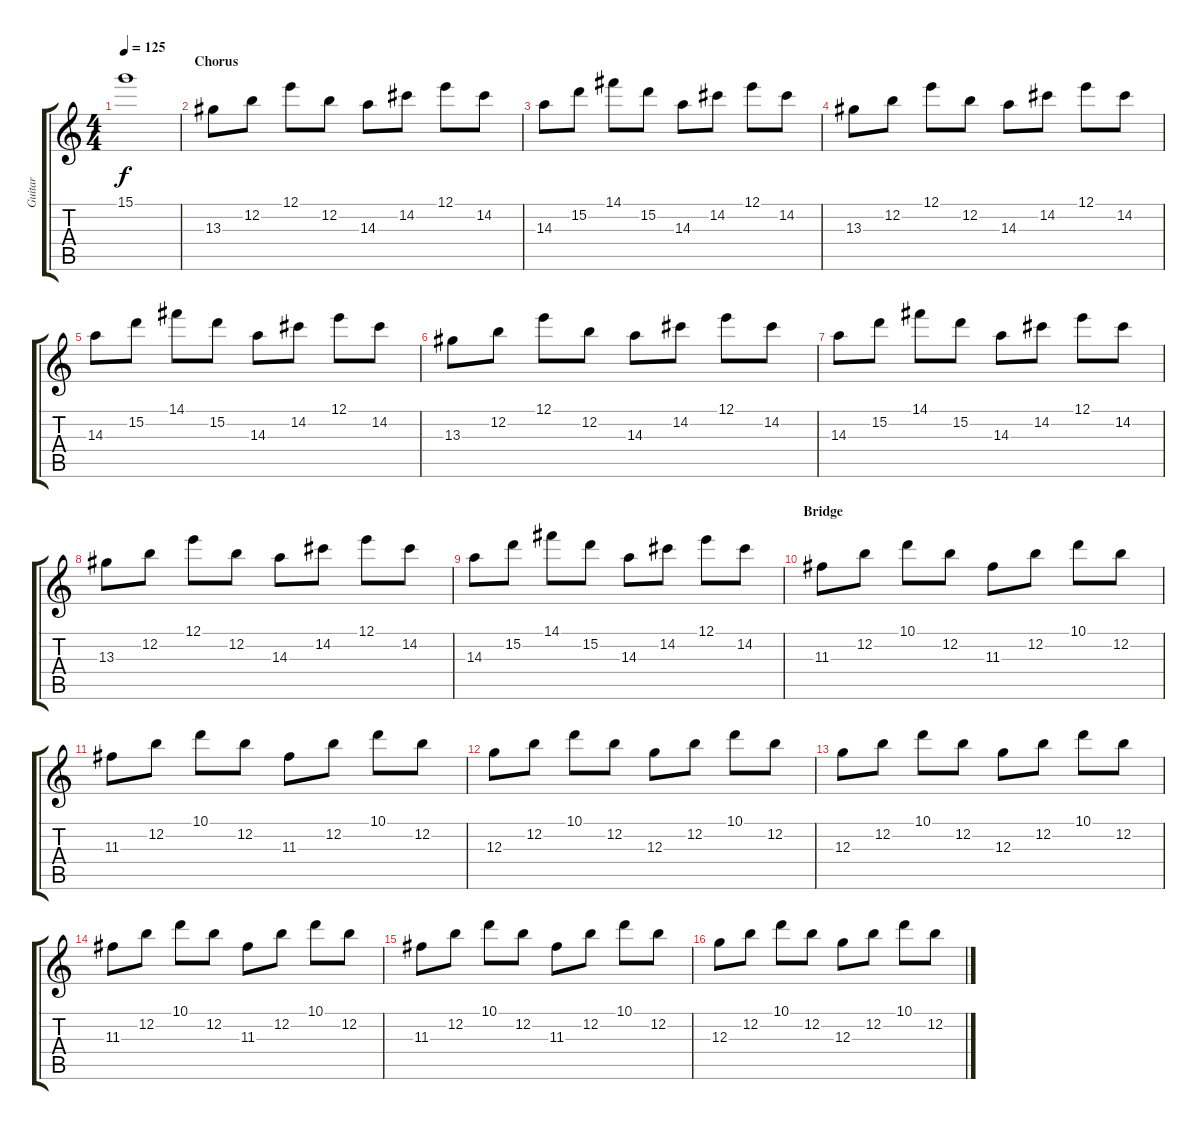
\track ("Guitar" "Guitar") {instrument electricguitarjazz}
\staff {score tabs}
\tuning (E4 B3 G3 D3 A2 E2) {hide}
\ts (4 4)
\tempo 125
\clef g2
\ks c
15.1.1{dy f} |
\section ("" "Chorus")
13.3.8 12.2.8 12.1.8 12.2.8 14.3.8 14.2.8 12.1.8 14.2.8 |
14.3.8 15.2.8 14.1.8 15.2.8 14.3.8 14.2.8 12.1.8 14.2.8 |
13.3.8 12.2.8 12.1.8 12.2.8 14.3.8 14.2.8 12.1.8 14.2.8 |
14.3.8 15.2.8 14.1.8 15.2.8 14.3.8 14.2.8 12.1.8 14.2.8 |
13.3.8 12.2.8 12.1.8 12.2.8 14.3.8 14.2.8 12.1.8 14.2.8 |
14.3.8 15.2.8 14.1.8 15.2.8 14.3.8 14.2.8 12.1.8 14.2.8 |
13.3.8 12.2.8 12.1.8 12.2.8 14.3.8 14.2.8 12.1.8 14.2.8 |
14.3.8 15.2.8 14.1.8 15.2.8 14.3.8 14.2.8 12.1.8 14.2.8 |
\section ("" "Bridge")
11.3.8 12.2.8 10.1.8 12.2.8 11.3.8 12.2.8 10.1.8 12.2.8 |
11.3.8 12.2.8 10.1.8 12.2.8 11.3.8 12.2.8 10.1.8 12.2.8 |
12.3.8 12.2.8 10.1.8 12.2.8 12.3.8 12.2.8 10.1.8 12.2.8 |
12.3.8 12.2.8 10.1.8 12.2.8 12.3.8 12.2.8 10.1.8 12.2.8 |
11.3.8 12.2.8 10.1.8 12.2.8 11.3.8 12.2.8 10.1.8 12.2.8 |
11.3.8 12.2.8 10.1.8 12.2.8 11.3.8 12.2.8 10.1.8 12.2.8 |
12.3.8 12.2.8 10.1.8 12.2.8 12.3.8 12.2.8 10.1.8 12.2.8
